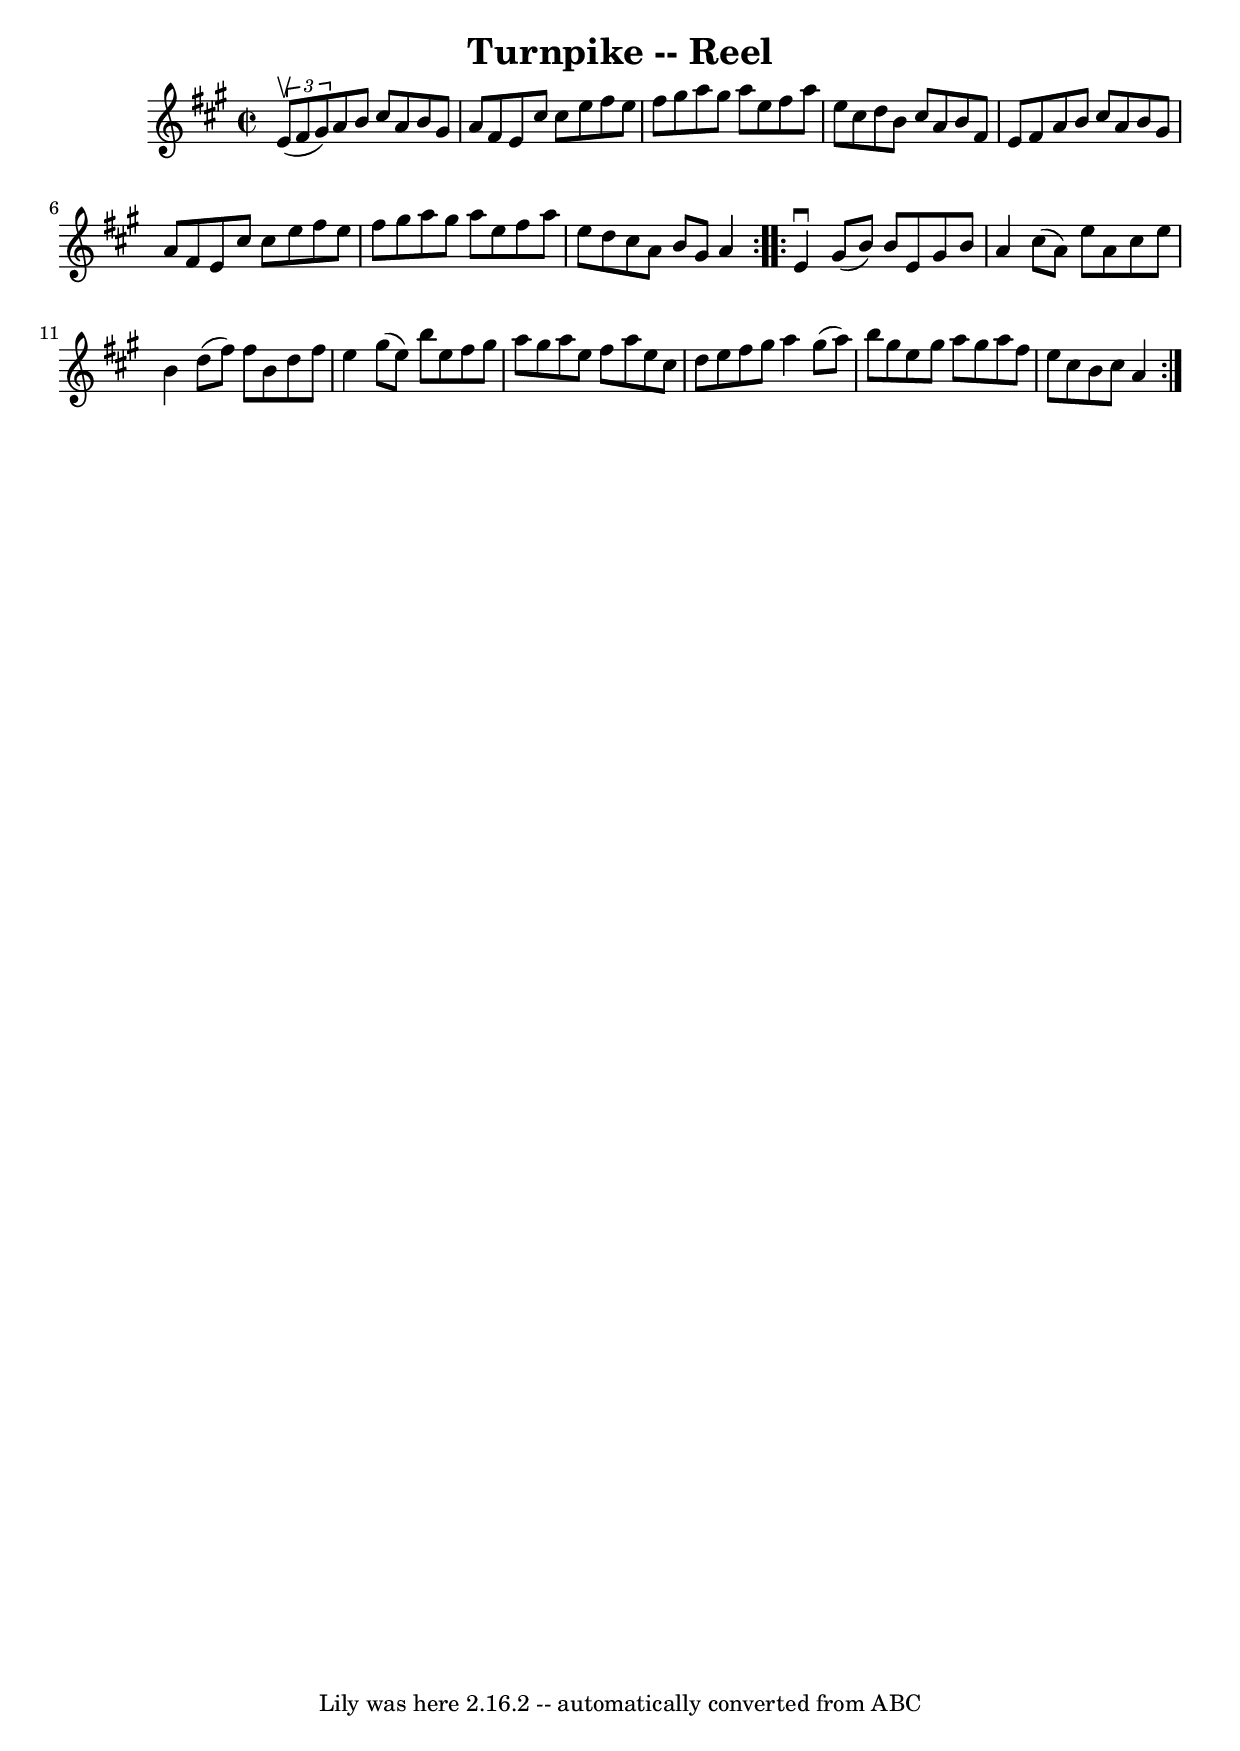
\version "2.16.2"
\include "Mammoth.ily"
\header {
  %% book = "Ryan's Mammoth Collection"
  crossRefNumber = "1"
  footnotes = "\\\\49"
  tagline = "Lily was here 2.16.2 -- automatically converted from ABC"
  title = "Turnpike -- Reel"

}
voicedefault =  {



  \repeat volta 2 {

    \override Staff.TimeSignature #'style = #'C
    \time 2/2 
    \key a \major
    \times 2/3 { e'8^\upbow(fis'8 gis'8) 
	       }  |
    a'8 b'8 cis''8 a'8 b'8 gis'8 a'8 fis'8     |
    e'8 cis''8 cis''8 e''8 fis''8 e''8 fis''8    
    gis''8    |
    a''8 gis''8 a''8 e''8 fis''8 a''8 e''8   
    cis''8    |
    d''8 b'8 cis''8 a'8 b'8 fis'8 e'8    
    fis'8    |
    a'8 b'8 cis''8 a'8 b'8 gis'8 a'8    
    fis'8    |
    e'8 cis''8 cis''8 e''8 fis''8 e''8 fis''8 
    gis''8    |
    a''8 gis''8 a''8 e''8 fis''8 a''8    
    e''8 d''8    |
    cis''8 a'8 b'8 gis'8 a'4    
  }     

  \repeat volta 2 {
    e'4^\downbow gis'8 (b'8) b'8 e'8 gis'8    
    b'8    |
    a'4 cis''8 (a'8) e''8 a'8 cis''8 e''8     |
    b'4 d''8 (fis''8) fis''8 b'8 d''8 fis''8     |
    e''4 gis''8 (e''8) b''8 e''8 fis''8 gis''8     |
    a''8 gis''8 a''8 e''8 fis''8 a''8 e''8 cis''8  |
    d''8 e''8 fis''8 gis''8 a''4 gis''8 (a''8)    |
    b''8 gis''8 e''8 gis''8 a''8 gis''8 a''8 fis''8  |
    e''8 cis''8 b'8 cis''8 a'4    
  }   

}

\score{
  <<

    \context Staff="default"
    {
      \voicedefault 
      
    }

  >>
  \layout {
    
  }
  \midi {
  }

}
